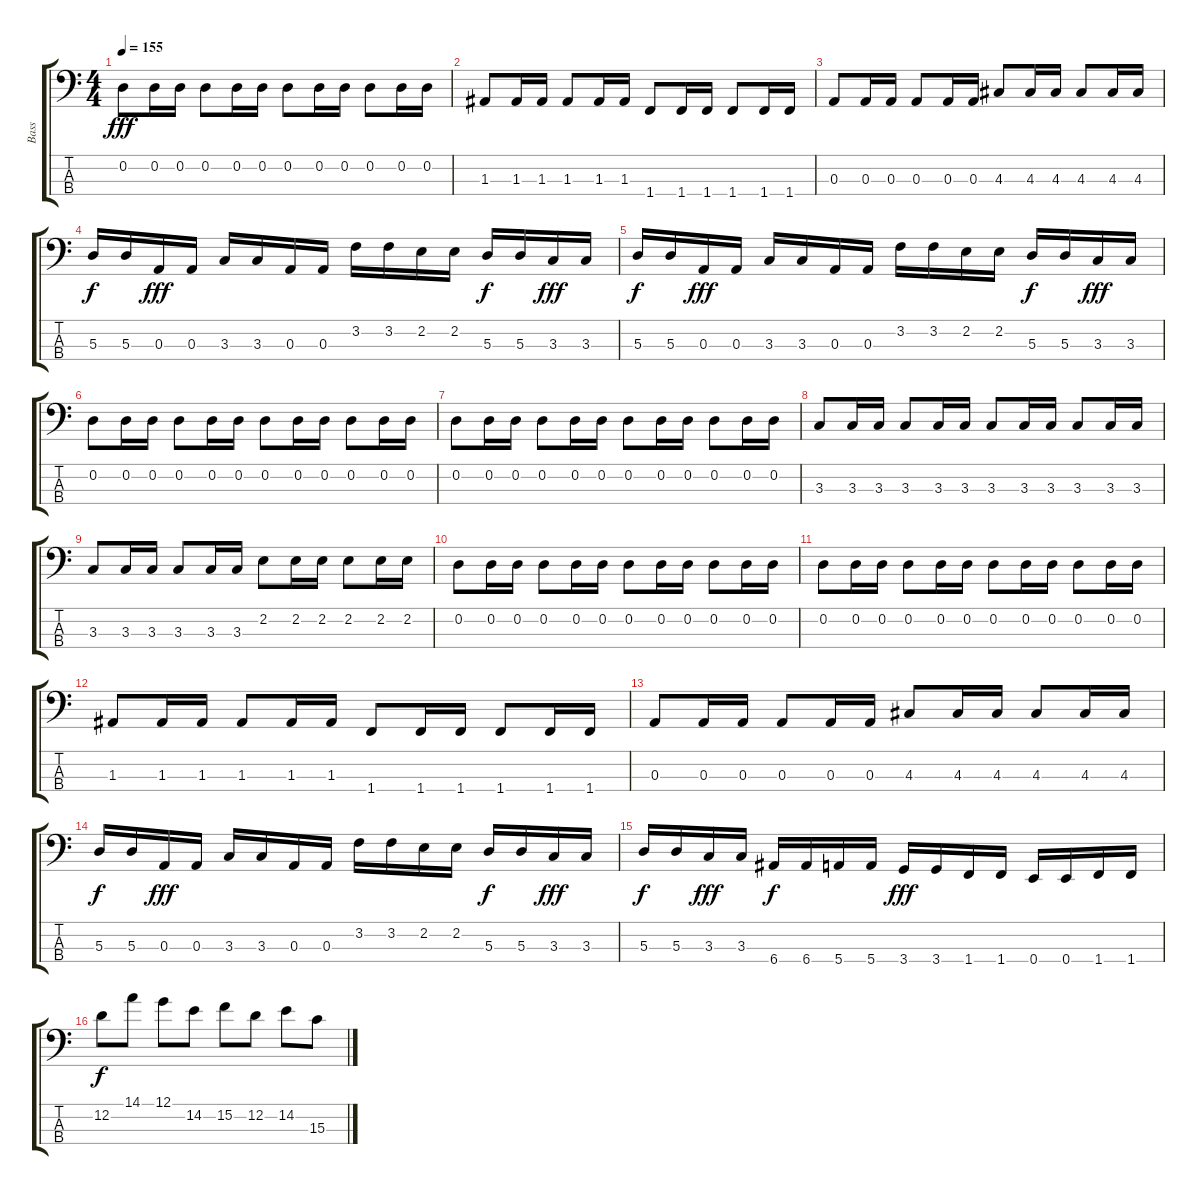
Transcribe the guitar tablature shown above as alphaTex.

\track ("Bass" "Bass") {instrument electricbassfinger}
\staff {score tabs}
\tuning (G2 D2 A1 E1) {hide}
\ts (4 4)
\tempo 155
\clef f4
\ks c
0.2.8{dy fff} 0.2.16 0.2.16 0.2.8 0.2.16 0.2.16 0.2.8 0.2.16 0.2.16 0.2.8 0.2.16 0.2.16 |
1.3.8 1.3.16 1.3.16 1.3.8 1.3.16 1.3.16 1.4.8 1.4.16 1.4.16 1.4.8 1.4.16 1.4.16 |
0.3.8 0.3.16 0.3.16 0.3.8 0.3.16 0.3.16 4.3.8 4.3.16 4.3.16 4.3.8 4.3.16 4.3.16 |
5.3.16{dy f} 5.3.16 0.3.16{dy fff} 0.3.16 3.3.16 3.3.16 0.3.16 0.3.16 3.2.16 3.2.16 2.2.16 2.2.16 5.3.16{dy f} 5.3.16 3.3.16{dy fff} 3.3.16 |
5.3.16{dy f} 5.3.16 0.3.16{dy fff} 0.3.16 3.3.16 3.3.16 0.3.16 0.3.16 3.2.16 3.2.16 2.2.16 2.2.16 5.3.16{dy f} 5.3.16 3.3.16{dy fff} 3.3.16 |
0.2.8 0.2.16 0.2.16 0.2.8 0.2.16 0.2.16 0.2.8 0.2.16 0.2.16 0.2.8 0.2.16 0.2.16 |
0.2.8 0.2.16 0.2.16 0.2.8 0.2.16 0.2.16 0.2.8 0.2.16 0.2.16 0.2.8 0.2.16 0.2.16 |
3.3.8 3.3.16 3.3.16 3.3.8 3.3.16 3.3.16 3.3.8 3.3.16 3.3.16 3.3.8 3.3.16 3.3.16 |
3.3.8 3.3.16 3.3.16 3.3.8 3.3.16 3.3.16 2.2.8 2.2.16 2.2.16 2.2.8 2.2.16 2.2.16 |
0.2.8 0.2.16 0.2.16 0.2.8 0.2.16 0.2.16 0.2.8 0.2.16 0.2.16 0.2.8 0.2.16 0.2.16 |
0.2.8 0.2.16 0.2.16 0.2.8 0.2.16 0.2.16 0.2.8 0.2.16 0.2.16 0.2.8 0.2.16 0.2.16 |
1.3.8 1.3.16 1.3.16 1.3.8 1.3.16 1.3.16 1.4.8 1.4.16 1.4.16 1.4.8 1.4.16 1.4.16 |
0.3.8 0.3.16 0.3.16 0.3.8 0.3.16 0.3.16 4.3.8 4.3.16 4.3.16 4.3.8 4.3.16 4.3.16 |
5.3.16{dy f} 5.3.16 0.3.16{dy fff} 0.3.16 3.3.16 3.3.16 0.3.16 0.3.16 3.2.16 3.2.16 2.2.16 2.2.16 5.3.16{dy f} 5.3.16 3.3.16{dy fff} 3.3.16 |
5.3.16{dy f} 5.3.16 3.3.16{dy fff} 3.3.16 6.4.16{dy f} 6.4.16 5.4.16 5.4.16 3.4.16{dy fff} 3.4.16 1.4.16 1.4.16 0.4.16 0.4.16 1.4.16 1.4.16 |
12.2.8{dy f} 14.1.8 12.1.8 14.2.8 15.2.8 12.2.8 14.2.8 15.3.8
